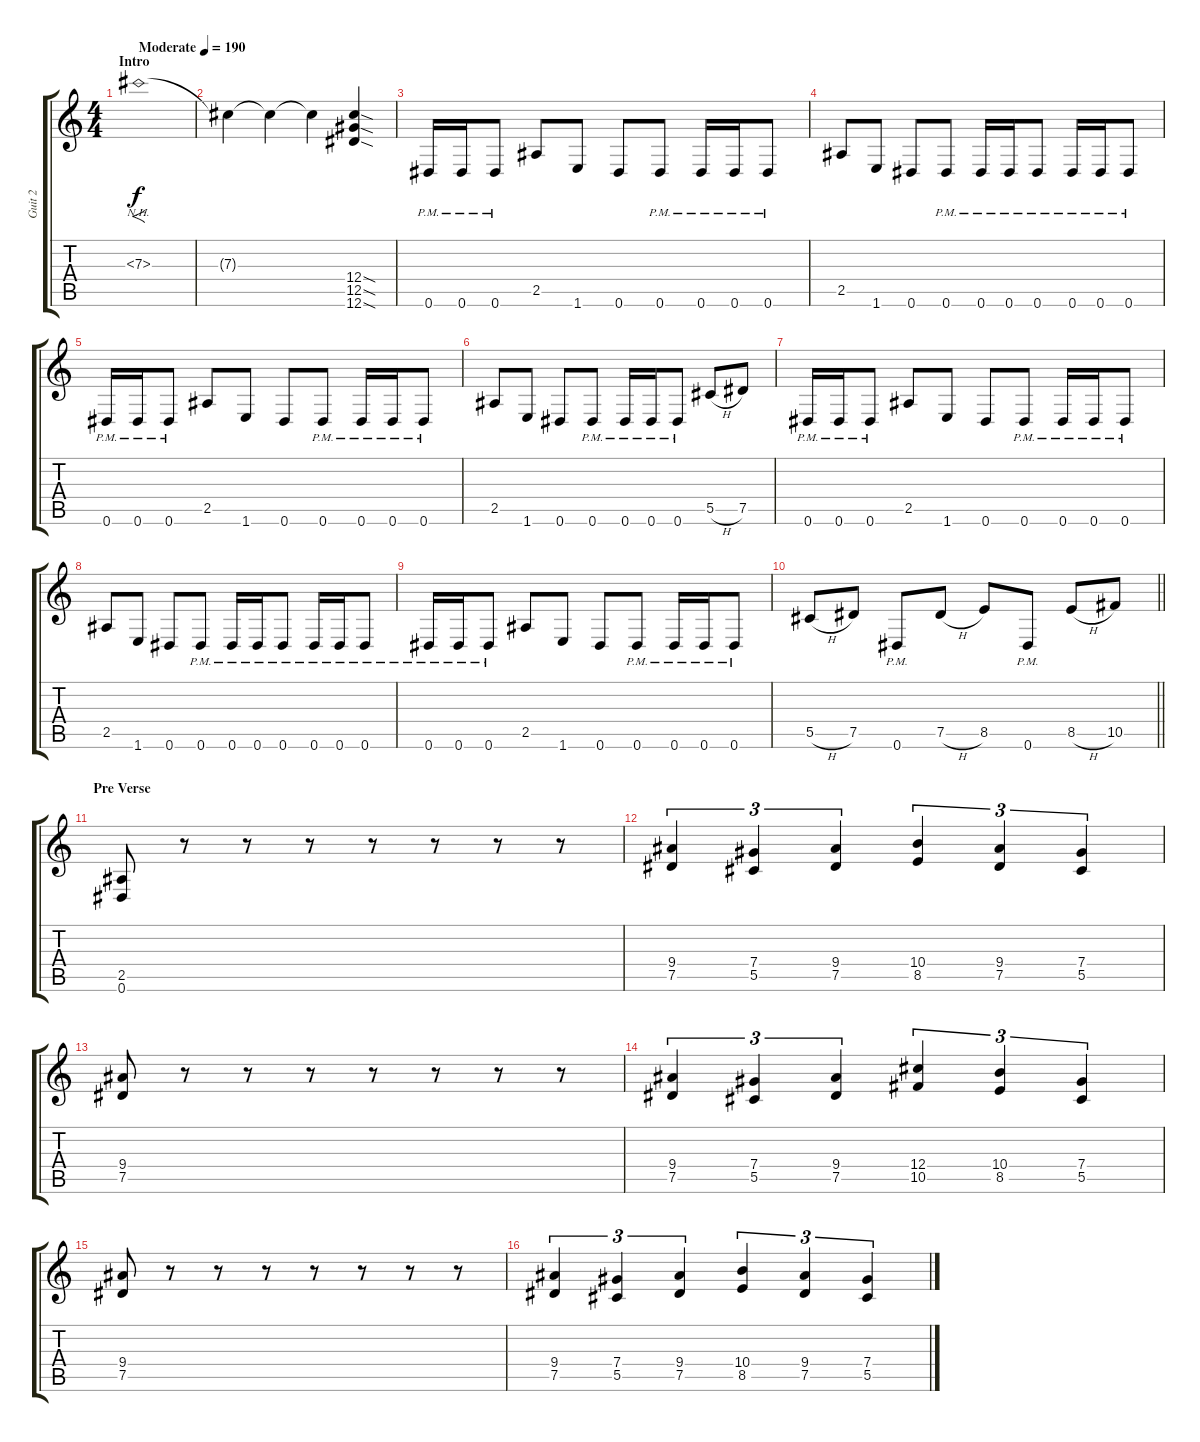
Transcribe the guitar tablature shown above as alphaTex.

\track ("Guit 2" "Guit 2") {instrument distortionguitar}
\staff {score tabs}
\tuning (Eb4 Bb3 Gb3 Db3 Ab2 Eb2) {hide}
\ts (4 4)
\section ("" "Intro")
\tempo (190 "Moderate")
\clef g2
\ks c
7.3{nh}.1{f dy f instrument distortionguitar} |
7.3{t}.4 7.3{t}.4 7.3{t}.4 (12.4{sod} 12.5{sod} 12.6{sod}).4 |
0.6{pm}.16 0.6{pm}.16 0.6{pm}.8 2.5.8 1.6.8 0.6.8 0.6{pm}.8 0.6{pm}.16 0.6{pm}.16 0.6{pm}.8 |
2.5.8 1.6.8 0.6.8 0.6{pm}.8 0.6{pm}.16 0.6{pm}.16 0.6{pm}.8 0.6{pm}.16 0.6{pm}.16 0.6{pm}.8 |
0.6{pm}.16 0.6{pm}.16 0.6{pm}.8 2.5.8 1.6.8 0.6.8 0.6{pm}.8 0.6{pm}.16 0.6{pm}.16 0.6{pm}.8 |
2.5.8 1.6.8 0.6.8 0.6{pm}.8 0.6{pm}.16 0.6{pm}.16 0.6{pm}.8 5.5{h}.8 7.5.8 |
0.6{pm}.16 0.6{pm}.16 0.6{pm}.8 2.5.8 1.6.8 0.6.8 0.6{pm}.8 0.6{pm}.16 0.6{pm}.16 0.6{pm}.8 |
2.5.8 1.6.8 0.6.8 0.6{pm}.8 0.6{pm}.16 0.6{pm}.16 0.6{pm}.8 0.6{pm}.16 0.6{pm}.16 0.6{pm}.8 |
0.6{pm}.16 0.6{pm}.16 0.6{pm}.8 2.5.8 1.6.8 0.6.8 0.6{pm}.8 0.6{pm}.16 0.6{pm}.16 0.6{pm}.8 |
\barLineRight lightlight
5.5{h}.8 7.5.8 0.6{pm}.8 7.5{h}.8 8.5.8 0.6{pm}.8 8.5{h}.8 10.5.8 |
\section ("" "Pre Verse")
(2.5 0.6).8 r.8 r.8 r.8 r.8 r.8 r.8 r.8 |
(9.4 7.5).4{tu (3 2)} (7.4 5.5).4{tu (3 2)} (9.4 7.5).4{tu (3 2)} (10.4 8.5).4{tu (3 2)} (9.4 7.5).4{tu (3 2)} (7.4 5.5).4{tu (3 2)} |
(9.4 7.5).8 r.8 r.8 r.8 r.8 r.8 r.8 r.8 |
(9.4 7.5).4{tu (3 2)} (7.4 5.5).4{tu (3 2)} (9.4 7.5).4{tu (3 2)} (12.4 10.5).4{tu (3 2)} (10.4 8.5).4{tu (3 2)} (7.4 5.5).4{tu (3 2)} |
(9.4 7.5).8 r.8 r.8 r.8 r.8 r.8 r.8 r.8 |
(9.4 7.5).4{tu (3 2)} (7.4 5.5).4{tu (3 2)} (9.4 7.5).4{tu (3 2)} (10.4 8.5).4{tu (3 2)} (9.4 7.5).4{tu (3 2)} (7.4 5.5).4{tu (3 2)}
